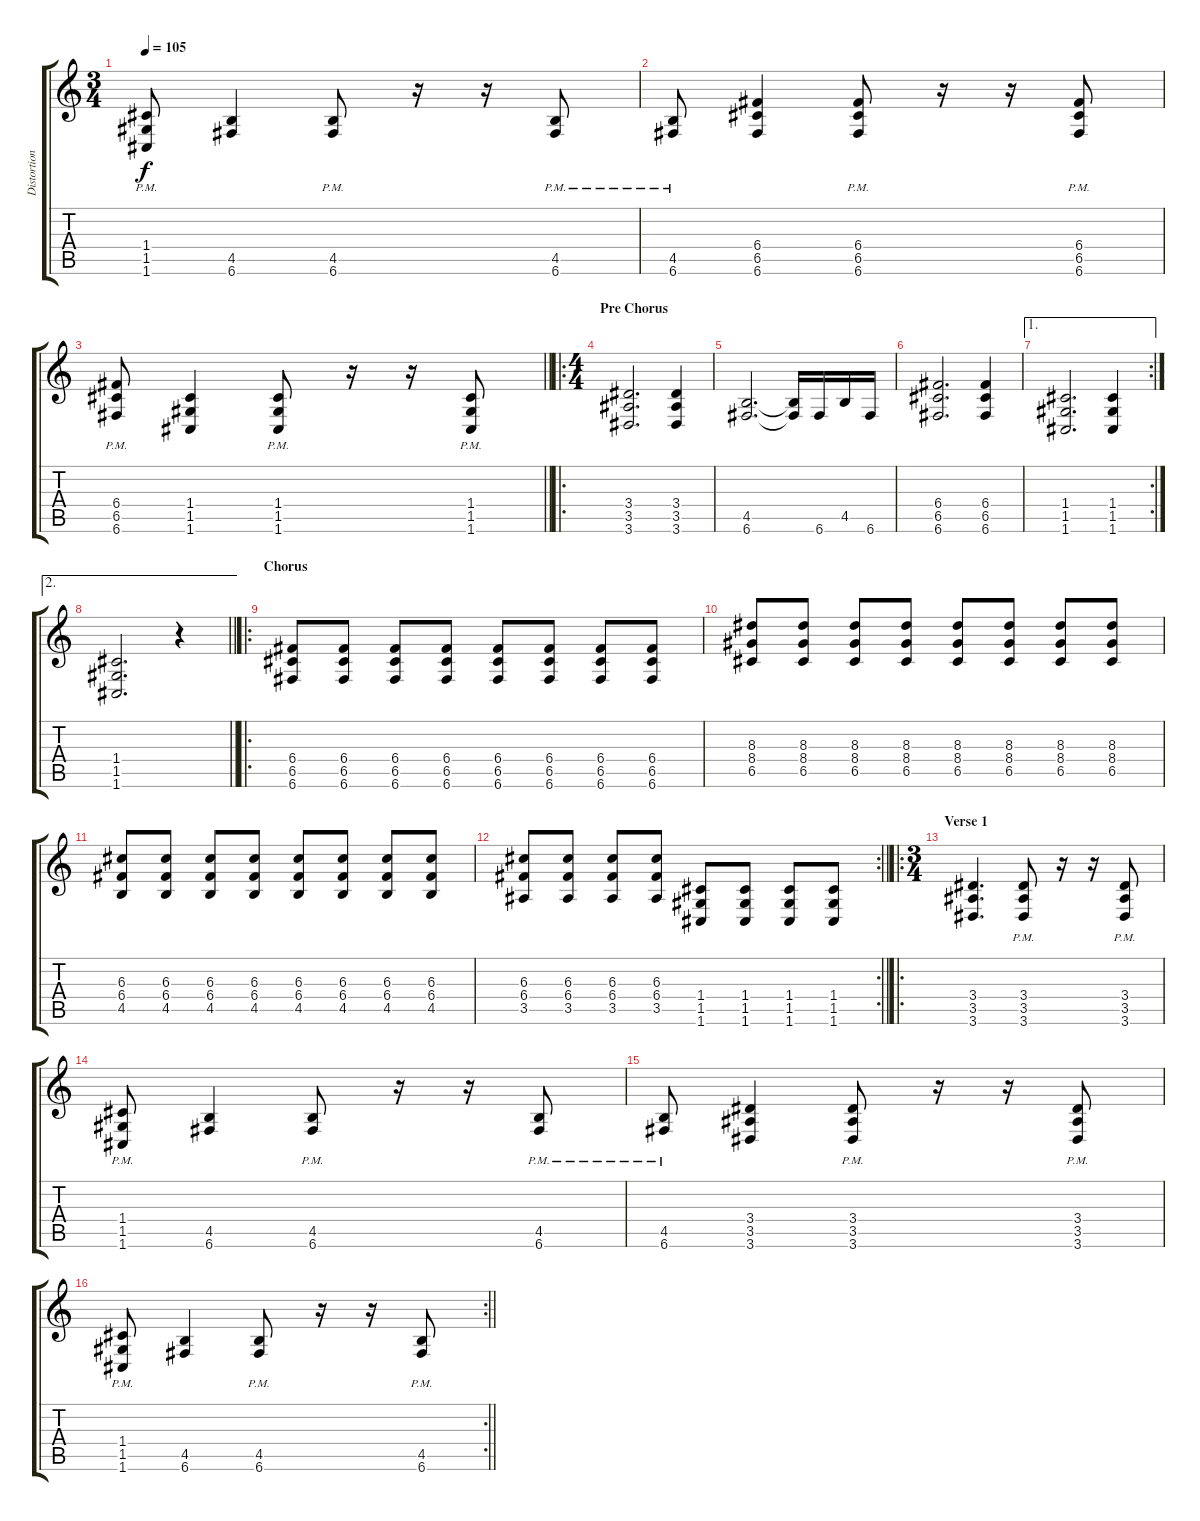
\track ("Distortion Guitar" "Distortion") {instrument distortionguitar}
\staff {score tabs}
\tuning (E4 C4 G3 C3 G2 C2) {hide}
\ts (3 4)
\tempo 105
\clef g2
\ks c
(1.4{pm} 1.5 1.6).8{dy f} (4.5 6.6).4 (4.5{pm} 6.6).8 r.16 r.16 (4.5{pm} 6.6).8 |
(4.5{pm} 6.6).8 (6.4 6.5 6.6).4 (6.4 6.5 6.6{pm}).8 r.16 r.16 (6.4{pm} 6.5 6.6{pm}).8 |
\barLineRight lightlight
(6.4{pm} 6.5 6.6).8 (1.4 1.5 1.6).4 (1.4{pm} 1.5 1.6).8 r.16 r.16 (1.4{pm} 1.5 1.6).8 |
\ro
\ts (4 4)
\section ("" "Pre Chorus")
(3.4 3.5 3.6).2{d} (3.4 3.5 3.6).4 |
(4.5 6.6).2{d} (4.5{t} 6.6{t}).16 6.6.16 4.5.16 6.6.16 |
(6.4 6.5 6.6).2{d} (6.4 6.5 6.6).4 |
\ae 1
\rc 2
(1.4 1.5 1.6).2{d} (1.4 1.5 1.6).4 |
\ae 2
\barLineRight lightlight
(1.4 1.5 1.6).2{d} r.4 |
\ro
\section ("" "Chorus")
(6.4 6.5 6.6).8 (6.4 6.5 6.6).8 (6.4 6.5 6.6).8 (6.4 6.5 6.6).8 (6.4 6.5 6.6).8 (6.4 6.5 6.6).8 (6.4 6.5 6.6).8 (6.4 6.5 6.6).8 |
(8.3 8.4 6.5).8 (8.3 8.4 6.5).8 (8.3 8.4 6.5).8 (8.3 8.4 6.5).8 (8.3 8.4 6.5).8 (8.3 8.4 6.5).8 (8.3 8.4 6.5).8 (8.3 8.4 6.5).8 |
(6.3 6.4 4.5).8 (6.3 6.4 4.5).8 (6.3 6.4 4.5).8 (6.3 6.4 4.5).8 (6.3 6.4 4.5).8 (6.3 6.4 4.5).8 (6.3 6.4 4.5).8 (6.3 6.4 4.5).8 |
\rc 2
\barLineRight lightlight
(6.3 6.4 3.5).8 (6.3 6.4 3.5).8 (6.3 6.4 3.5).8 (6.3 6.4 3.5).8 (1.4 1.5 1.6).8 (1.4 1.5 1.6).8 (1.4 1.5 1.6).8 (1.4 1.5 1.6).8 |
\ro
\ts (3 4)
\section ("" "Verse 1")
(3.4 3.5 3.6).4{d} (3.4{pm} 3.5{pm} 3.6{pm}).8 r.16 r.16 (3.4{pm} 3.5{pm} 3.6{pm}).8 |
(1.4{pm} 1.5 1.6).8 (4.5 6.6).4 (4.5{pm} 6.6).8 r.16 r.16 (4.5{pm} 6.6).8 |
(4.5{pm} 6.6).8 (3.4 3.5 3.6).4 (3.4{pm} 3.5{pm} 3.6{pm}).8 r.16 r.16 (3.4{pm} 3.5{pm} 3.6{pm}).8 |
\rc 2
\barLineRight lightlight
(1.4{pm} 1.5 1.6).8 (4.5 6.6).4 (4.5{pm} 6.6).8 r.16 r.16 (4.5{pm} 6.6).8
